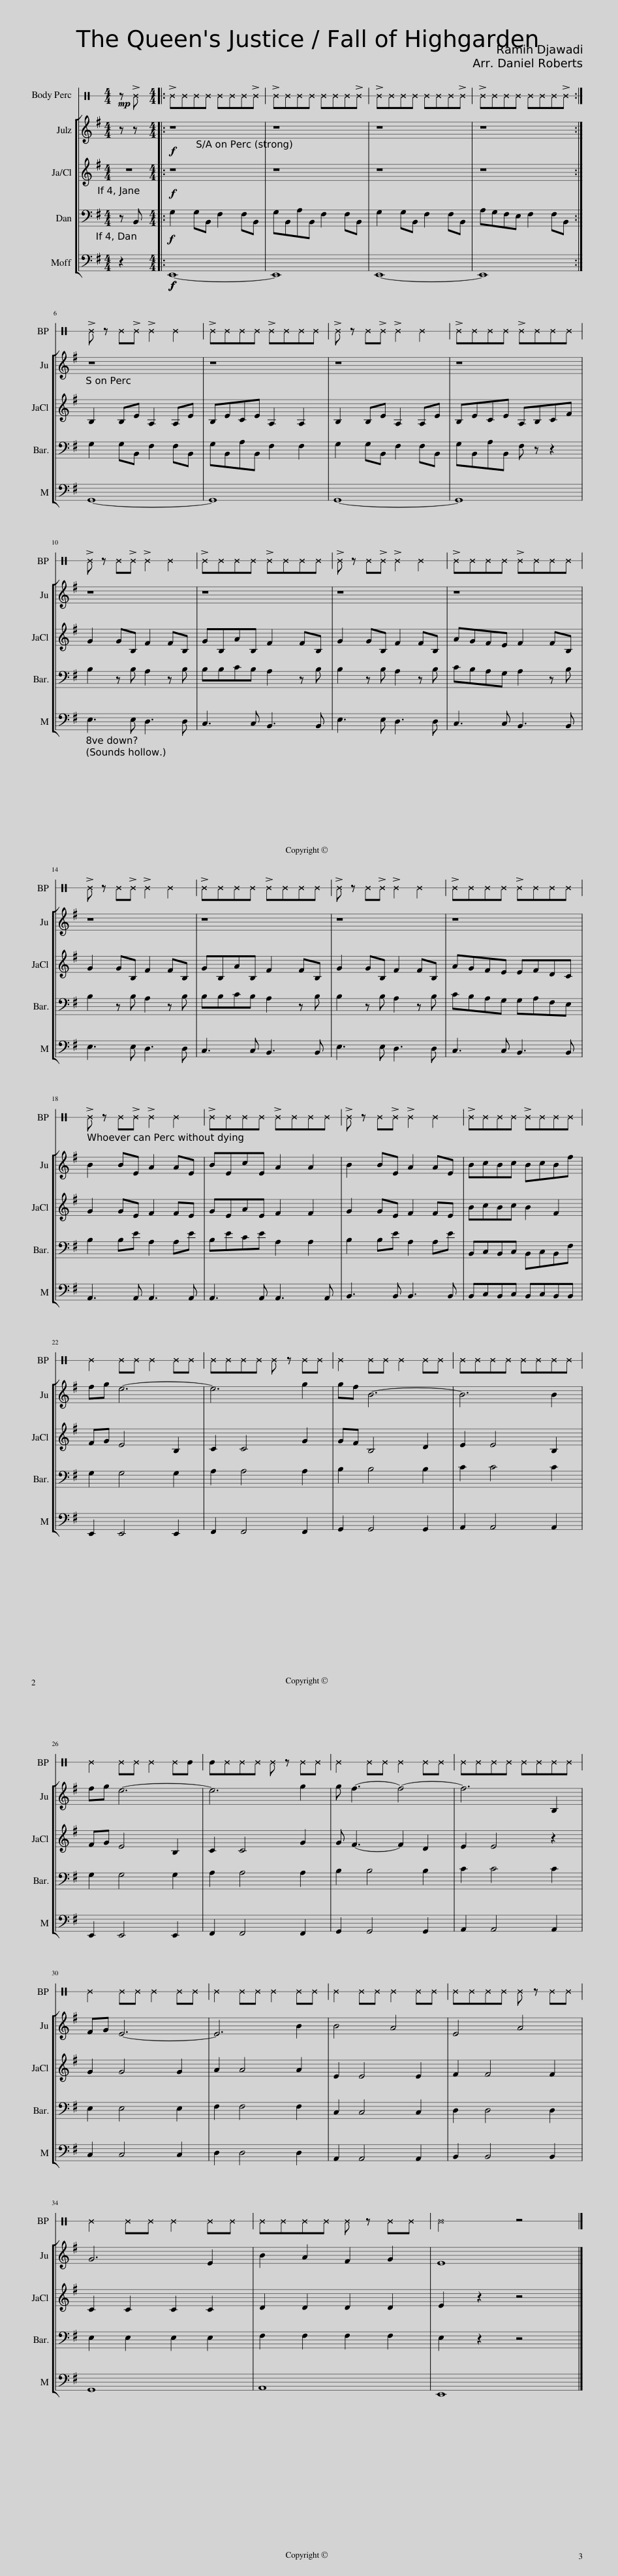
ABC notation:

X:1
%%score 1 [ 2 3 4 5 ]
L:1/8
M:4/4
I:linebreak $
K:C
V:1 perc stafflines=1
K:none
V:2 treble
V:3 treble
V:4 bass
V:5 bass
V:1
!mp! z !>!^E |:[M:4/4] !>!^E^E^E^E ^E^E^E!>!^E | !>!^E^E^E^E ^E^E^E!>!^E | !>!^E^E^E^E ^E^E^E!>!^E | !>!^E^E^E^E ^E^E^E!>!^E :|$ %5
 !>!^E z ^E!>!^E !>!^E2 ^E2 | !>!^E^E^E^E !>!^E^E^E^E | !>!^E z ^E!>!^E !>!^E2 ^E2 | !>!^E^E^E^E !>!^E^E^E^E |$ !>!^E z ^E!>!^E !>!^E2 ^E2 | %10
 !>!^E^E^E^E !>!^E^E^E^E | !>!^E z ^E!>!^E !>!^E2 ^E2 | !>!^E^E^E^E !>!^E^E^E^E |$ !>!^E z ^E!>!^E !>!^E2 ^E2 | !>!^E^E^E^E !>!^E^E^E^E | %15
 !>!^E z ^E!>!^E !>!^E2 ^E2 | !>!^E^E^E^E !>!^E^E^E^E |$ !>!^E z ^E!>!^E !>!^E2 ^E2 | !>!^E^E^E^E !>!^E^E^E^E | !>!^E z ^E!>!^E !>!^E2 ^E2 | %20
 !>!^E^E^E^E !>!^E^E^E^E |$ ^E2 ^E^E ^E2 ^E^E | ^E^E^E^E ^E z ^E^E | ^E2 ^E^E ^E2 ^E^E | ^E^E^E^E ^E^E^E^E |$ %25
 ^E2 ^E^E ^E2 ^EE | E^E^E^E ^E z ^E^E | ^E2 ^E^E ^E2 ^E^E | ^E^E^E^E ^E^E^E^E |$ ^E2 ^E^E ^E2 ^E^E | %30
 ^E2 ^E^E ^E2 ^E^E | ^E2 ^E^E ^E2 ^E^E | ^E^E^E^E ^E z ^E^E |$ ^E2 ^E^E ^E2 ^E^E | ^E^E^E^E ^E z ^E^E | %35
 ^E4 z4 |] %36
V:2
[K:G] z z |:[M:4/4]!f! z8 | z8 | z8 | z8 :|$ %5
 z8 | z8 | z8 | z8 |$ z8 | %10
 z8 | z8 | z8 |$ z8 | z8 | %15
 z8 | z8 |$ B2 BE A2 AE | BEcE A2 A2 | B2 BE A2 AE | %20
 BcBc BcBf |$ fg e6- | e6 g2 | gf B6- | B6 B2 |$ %25
 fg e6- | e6 g2 | g f3- f4- | f6 B,2 |$ FG E6- | %30
 E6 B2 | B4 A4 | E4 A4 |$ G6 E2 | B2 A2 F2 G2 | %35
 E8 |] %36
V:3
[K:G] z2 |:[M:4/4]!f! z8 | z8 | z8 | z8 :|$ %5
 B,2 B,E A,2 A,E | B,ECE A,2 A,2 | B,2 B,E A,2 A,E | B,ECE A,B,CF |$ G2 GB, F2 FB, | %10
 GB,AB, F2 FB, | G2 GB, F2 FB, | AGFE F2 FB, |$ G2 GB, F2 FB, | GB,AB, F2 FB, | %15
 G2 GB, F2 FB, | AGFE EFDC |$ G2 GE F2 FE | GEAE F2 F2 | G2 GE F2 FE | %20
 BcBc B2 F2 |$ FG E4 B,2 | C2 C4 G2 | GF B,4 D2 | E2 E4 B,2 |$ %25
 FG E4 B,2 | C2 C4 G2 | G F3- F2 D2 | E2 E4 z2 |$ G2 G4 G2 | %30
 A2 A4 A2 | E2 E4 E2 | F2 F4 F2 |$ C2 C2 C2 C2 | D2 D2 D2 D2 | %35
 E2 z2 z4 |] %36
V:4
[K:G] z B,, |:[M:4/4]!f! G,2 G,B,, F,2 F,B,, | G,B,,A,B,, F,2 F,B,, | G,2 G,B,, F,2 F,B,, | A,G,F,E, F,2 F,B,, :|$ %5
 G,2 G,B,, F,2 F,B,, | G,B,,A,B,, F,2 F,2 | G,2 G,B,, F,2 F,B,, | G,B,,A,B,, F, z z2 |$ B,2 z B, A,2 z B, | %10
 B,B,CB, A,2 z B, | B,2 z B, A,2 z B, | CB,A,G, A,2 z B, |$ B,2 z B, A,2 z B, | B,B,CB, A,2 z B, | %15
 B,2 z B, A,2 z B, | CB,A,G, G,A,F,E, |$ B,2 B,E A,2 A,E | B,ECE A,2 A,2 | B,2 B,E A,2 A,E | %20
 B,,C,B,,C, B,,C,B,,F, |$ G,2 G,4 G,2 | A,2 A,4 A,2 | B,2 B,4 B,2 | C2 C4 C2 |$ %25
 G,2 G,4 G,2 | A,2 A,4 A,2 | B,2 B,4 B,2 | C2 C4 C2 |$ E,2 E,4 E,2 | %30
 F,2 F,4 F,2 | C,2 C,4 C,2 | D,2 D,4 D,2 |$ E,2 E,2 E,2 E,2 | F,2 F,2 F,2 F,2 | %35
 E,2 z2 z4 |] %36
V:5
[K:G] z2 |:[M:4/4]!f!!f! E,,8- | E,,8 | E,,8- | E,,8 :|$ %5
 G,,8- | G,,8 | G,,8- | G,,8 |$ E,3 E, D,3 D, | %10
 C,3 C, B,,3 B,, | E,3 E, D,3 D, | C,3 C, B,,3 B,, |$ E,3 E, D,3 D, | C,3 C, B,,3 B,, | %15
 E,3 E, D,3 D, | C,3 C, B,,3 B,, |$ A,,3 A,, A,,3 A,, | A,,3 A,, A,,3 A,, | B,,3 B,, B,,3 B,, | %20
 B,,C,B,,C, B,,C,B,,B,, |$ E,,2 E,,4 E,,2 | F,,2 F,,4 F,,2 | G,,2 G,,4 G,,2 | A,,2 A,,4 A,,2 |$ %25
 E,,2 E,,4 E,,2 | F,,2 F,,4 F,,2 | G,,2 G,,4 G,,2 | A,,2 A,,4 A,,2 |$ C,2 C,4 C,2 | %30
 D,2 D,4 D,2 | A,,2 A,,4 A,,2 | B,,2 B,,4 B,,2 |$ G,,8 | A,,8 | %35
 E,,8 |] %36
